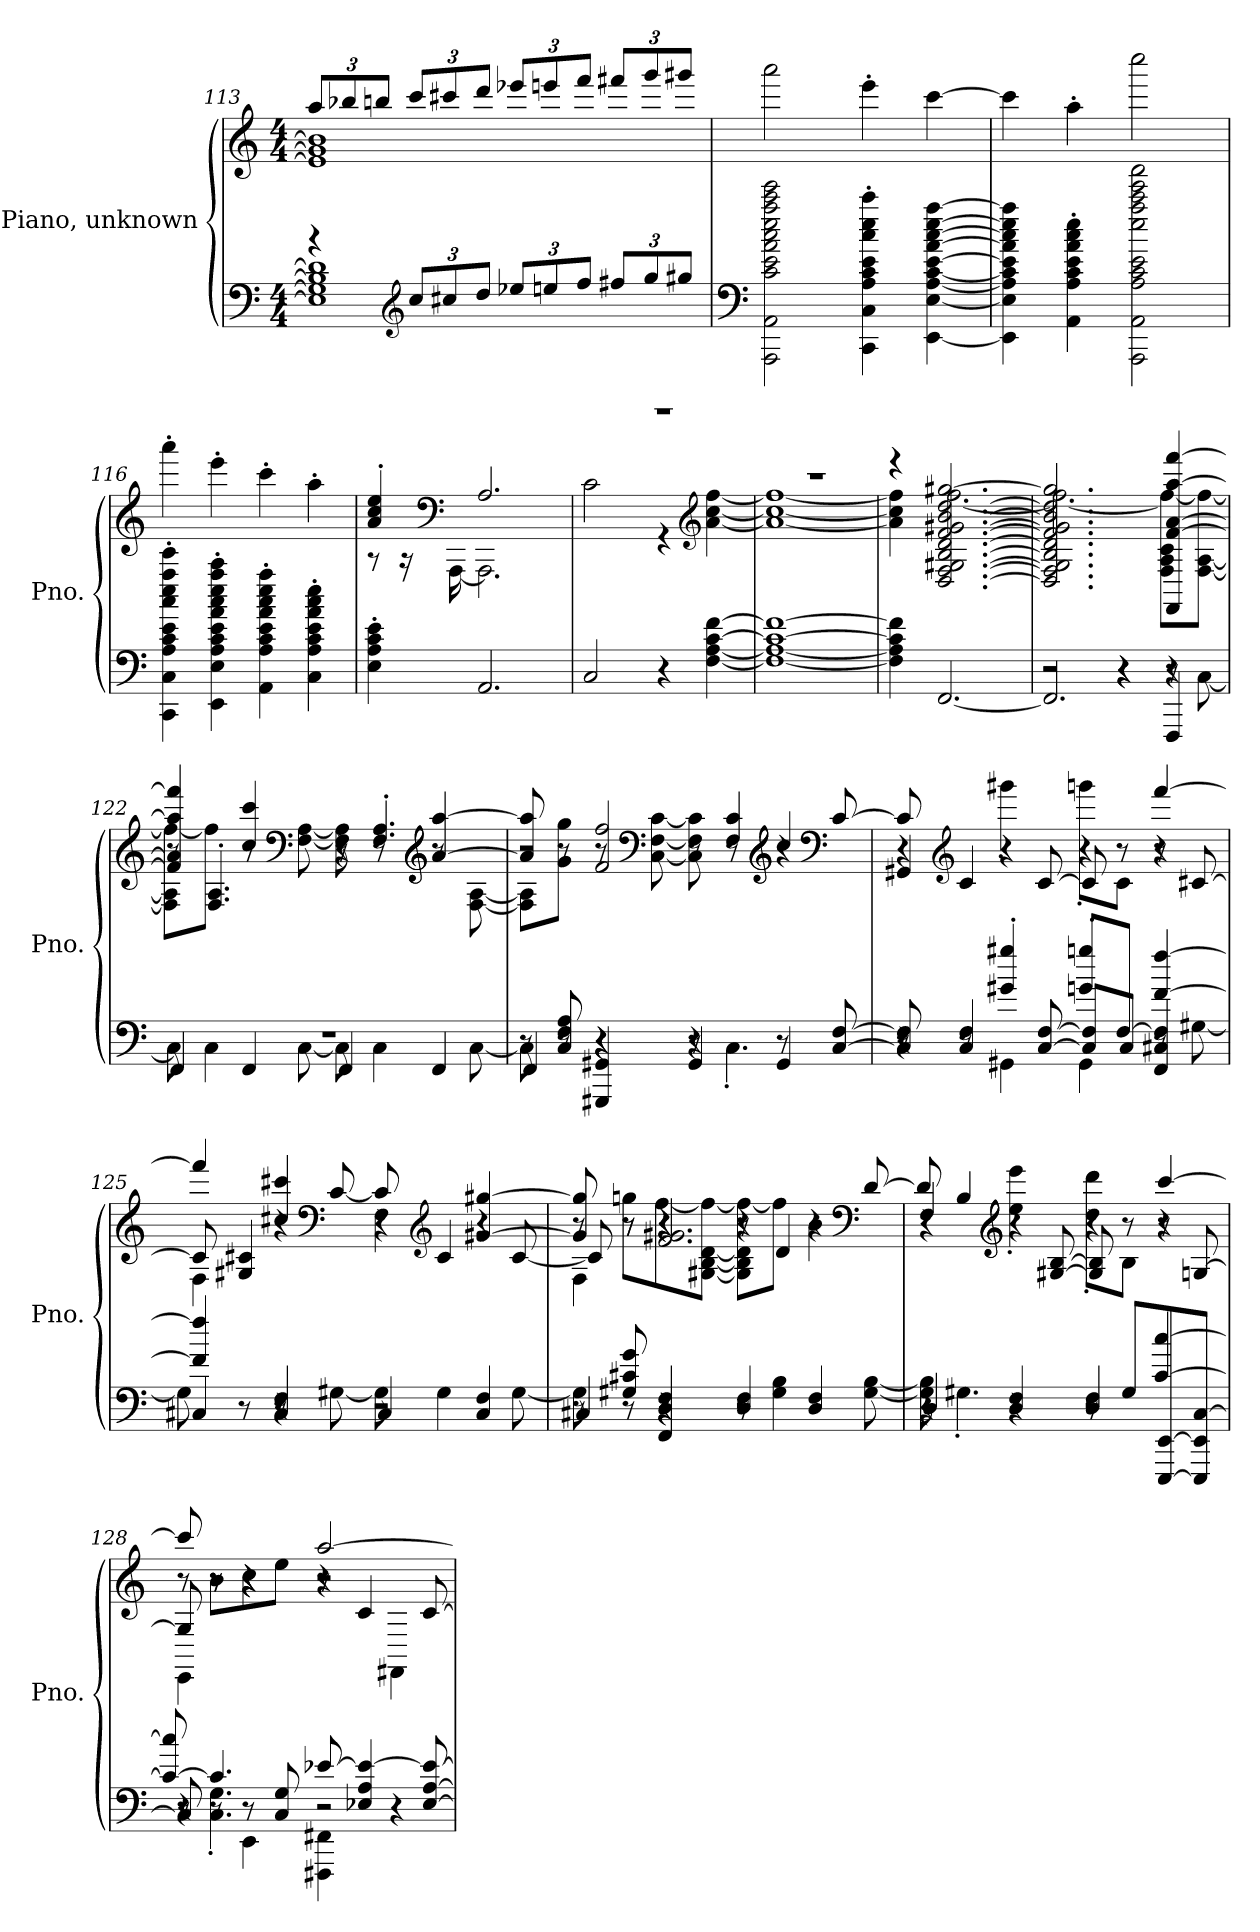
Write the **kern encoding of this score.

**kern	**kern
*part1	*part1
*staff2	*staff1
*I"Piano, unknown	*
*I'Pno.	*
!!LO:LB:g=z
*clefF4	*clefG2
*k[]	*k[]
*M4/4	*M4/4
=113	=113
*^	*
*	*	*Xbrackettup
*	*	*^
4r	1E] 1G#] 1B] 1d]	12aa/L	1e] 1g#] 1b]
.	.	12bb-X/	.
.	.	12bbn/J	.
*clefG2	*	*	*
*Xbrackettup	*	*	*
12cc/L	.	12ccc/L	.
12cc#X/	.	12ccc#X/	.
12dd/J	.	12ddd/J	.
12ee-X/L	.	12eee-X/L	.
12een/	.	12eeen/	.
12ff/J	.	12fff/J	.
12ff#X/L	.	12fff#X/L	.
12gg/	.	12ggg/	.
12gg#X/J	.	12ggg#X/J	.
*v	*v	*	*
*	*v	*v
=114	=114
*clefF4	*
2AAA\ 2AA\ 2c\ 2e\ 2a\ 2cc\ 2ee\ 2aa\ 2ccc\ 2eee\	2aaa\
4CC\' 4C\' 4A\' 4c\' 4e\' 4cc\' 4ee\' 4ccc\'	4eee'\
[4EE\ [4E\ [4A\ [4c\ [4e\ [4a\ [4cc\ [4ee\ [4aa\	[4ccc\
=115	=115
4EE\] 4E\] 4A\] 4c\] 4e\] 4a\] 4cc\] 4ee\] 4aa\]	4ccc\]
4AA\' 4A\' 4c\' 4e\' 4a\' 4cc\' 4ee\'	4aa'\
2AAA\ 2AA\ 2A\ 2c\ 2e\ 2ee\ 2aa\ 2ccc\ 2eee\ 2aaa\	2cccc\
=116	=116
4CC\' 4C\' 4A\' 4c\' 4e\' 4cc\' 4ee\' 4aa\' 4eee\'	4aaa'\
4EE\' 4E\' 4A\' 4c\' 4e\' 4a\' 4cc\' 4ee\' 4aa\' 4ccc\'	4eee'\
4AA\' 4A\' 4c\' 4e\' 4a\' 4cc\' 4ee\' 4aa\'	4ccc'\
4C\' 4A\' 4c\' 4e\' 4a\' 4cc\' 4ee\'	4aa'\
=117	=117
*	*^
4E\' 4A\' 4c\' 4e\'	4a/' 4cc/' 4ee/'	8r
.	.	16r
*	*clefF4	*
.	.	[16AAA\
2.AA/	2.A/	2.AAA\]
!!LO:PB:g=z	!!
=118	=118	=118
2C/	1r	2c\
4r	.	4r
*	*clefG2	*
[4F\ [4A\ [4c\ [4f\	.	[4a\ [4cc\ [4ff\
=119	=119	=119
1F_ 1A_ 1c_ 1f_	1r	1a_ 1cc_ 1ff_
=120	=120	=120
4F\] 4A\] 4c\] 4f\]	4r	4a\] 4cc\] 4ff\]
[2.FF/	[2.D/ [2.F/ [2.G#X/ [2.B/ [2.d/ [2.f/ [2.g#X/ [2.b/ [2.dd/ [2.gg#X/	[2.ff\
=121	=121	=121
*^	*	*
*	*^	*	*
2.FF/]	2r	2r	2.D/] 2.F/] 2.G#/] 2.B/] 2.d/] 2.f/] 2.g#/] 2.b/] 2.dd/] 2.gg#/]	2.ff\_
.	4r	4r	.	.
4r	8r	4FFF/	4FF/ [4f/ [4a/ [4aa/ [4fff/	8F\ 8A\ 8c\ 8ff\_L
.	[8C\	.	.	[8F\ [8A\ 8ff\_J
=122	=122	=122	=122	=122
*	*	*	*	*^
1r	8C\]	4FF/	4f/] 4a/] 4aa/] 4fff/]	8F\] 8A\] 8ff\_L	8r
.	4C\	.	.	8ff\J]	4.F/' 4.A/'
.	.	4FF/	4cc/ 4ccc/	8r	.
*	*	*	*clefF4	*	*
.	[8C\	.	.	[8F\ [8A\	.
.	8C\]	4FF/	4r	8F\] 8A\]	8r
.	4C\	.	.	8r	4.F/' 4.A/'
*	*	*	*clefG2	*	*
.	.	4FF/	[4a/ [4aa/	8r	.
.	[8C\	.	.	[8F\ [8A\	.
!!LO:LB:g=z	!!	!!
=123	=123	=123	=123	=123	=123
8r	8C\]	4FF/	8a/] 8aa/]	8F\] 8A\]L	2r
8C/ 8F/ 8A/	8r	.	8r	8g\ 8gg\J	.
4GGG#X/ 4GG#X/	4r	4r	2f/ 2ff/	8r	.
*	*	*	*clefF4	*	*
.	.	.	.	[8C\ [8F\ [8c\	.
4r	8r	4GG#/	.	8C\] 8F\] 8c\]	8r
.	4.C'\	.	.	8r	4F/ 4c/
*	*	*	*clefG2	*	*
8r	.	4GG#/	4cc/	4r	.
*	*	*	*clefF4	*	*
[8C/ [8F/	.	.	.	.	[8c/
=124	=124	=124	=124	=124	=124
8C/] 8F/]	4r	8r	4GG#X/	4r	8c/]
*	*	*	*clefG2	*	*
8r	.	4C/ 4F/	.	.	4c/
4g#X/' 4gg#X/'	4GG#X\	.	4r	4ggg#X'\	.
.	.	[8C/ [8F/	.	.	[8c/
8gn/' 8ggn/'L	4GG#\	8C/] 8F/]L	4r	8gggn'\L	8c/]
[8F/J	.	8C/J	.	8c\J	8r
4FF/ 4C#X/ 4F/]	8r	[4f/ [4ff/	[4fff/	4r	8r
.	[8G#X\	.	.	.	[8c#X/
!!LO:LB:g=z	!!	!!
=125	=125	=125	=125	=125	=125
4C#X/	8G#\]	4f/] 4ff/]	4fff/]	8c#/]	4F\
.	8r	.	.	4G#X/ 4c#X/	.
4r	8r	4C#/ 4F/	4cc#X/ 4ccc#X/	.	4r
*	*	*	*clefF4	*	*
.	[8G#X\	.	.	[8c#/	.
2r	8G#\]	4C#/	4r	8c#/]	4F\
*	*	*	*clefG2	*	*
.	4G#\	.	.	4c#/	.
.	.	4C#/ 4F/	[4g#X/ [4gg#X/	.	4r
.	[8G#\	.	.	[8c#/	.
=126	=126	=126	=126	=126	=126
*	*	*	*	*	*^
8r	8G#\]	4C#X/	8g#/] 8gg#/]	8r	8c#/]	4F\
8G#X/ 8c#X/ 8g/	8r	.	8r	8ggn\L	8r	.
4FF/ 4D/ 4F/	4r	4r	2.f/ 2.g#X/	[8ff\	4r	4r
.	.	.	.	[8G#X\ [8B\ [8d\ 8ff\_J	.	.
2r	8r	4D/ 4F/	.	8G#\] 8B\] 8d\] 8ff\_L	8r	4r
.	4G#\ 4B\	.	.	8ff\J]	4d/	.
.	.	4D/ 4F/	.	4r	.	4b\
*	*	*	*clefF4	*	*	*
.	[8G#\ [8B\	.	.	.	[8d/	.
*	*	*	*	*	*v	*v
!!LO:LB:g=z
=127	=127	=127	=127	=127	=127
4r	8G#\] 8B\]	4D/	4F/	4r	8d/]
.	4.G#X'\	.	.	.	4B/
*	*	*	*clefG2	*	*
4D/ 4F/	.	4r	4r	4ee\' 4eee\'	.
.	.	.	.	.	[8G#X/ [8B/
8r	2r	4D/ 4F/	4r	8dd\' 8ddd\'L	8G#/] 8B/]
8G#/L	.	.	.	8B\J	8r
[8EEE/ [8EE/	.	[4c/ [4cc/	[4ccc/	4r	8r
8EEE/] 8EE/] [8C/J	.	.	.	.	[8Gn/
=128	=128	=128	=128	=128	=128
*	*	*^	*	*	*^
8C/]	8r	8c/_ 8cc/]	4r	8ccc/]	8r	8G/]	4EE\
8r	4.C\' 4.G\'	4.c/]	.	8r	8b\L	8r	.
8r	.	.	4EE\	4r	8cc\	4r	4r
8C/ 8G/	.	.	.	.	8ee\J	.	.
[8e-X/	2r	2r	4FFF#X\ 4FF#X\	[2aa/	2r	8r	4r
4E-X/ 4A/ 4e-/_	.	.	.	.	.	4c/	.
.	.	.	4r	.	.	.	4FF#X\
[8E-/ [8A/ 8e-/_	.	.	.	.	.	[8c/	.
*v	*v	*v	*v	*	*	*	*
*	*v	*v	*v	*v
=	=
*-	*-
